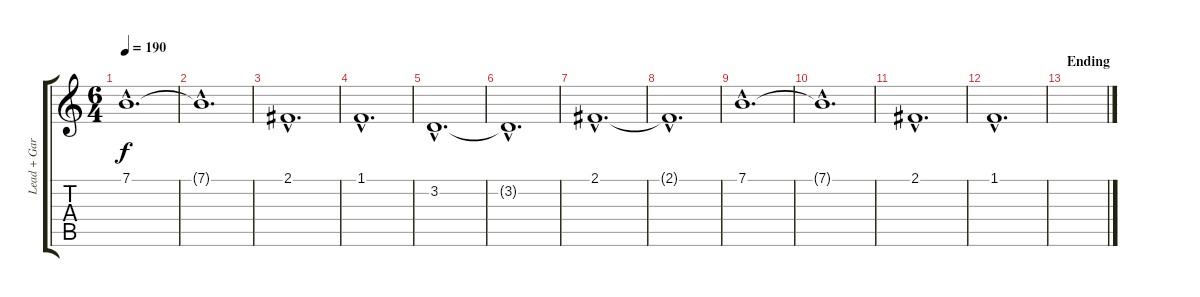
\track ("Lead + Garm" "Lead + Gar") {instrument pad5bowed}
\staff {score tabs}
\tuning (E4 B3 G3 D3 A2 E2) {hide}
\ts (6 4)
\tempo 190
\clef g2
\ks c
7.1{hac}.1{d dy f} |
7.1{hac t}.1{d} |
2.1{hac}.1{d} |
1.1{hac}.1{d} |
3.2{hac}.1{d volume 16 instrument choiraahs} |
3.2{hac t}.1{d} |
2.1{hac}.1{d} |
2.1{hac t}.1{d} |
7.1{hac}.1{d} |
7.1{hac t}.1{d} |
2.1{hac}.1{d} |
1.1{hac}.1{d} |
\section ("" "Ending")
